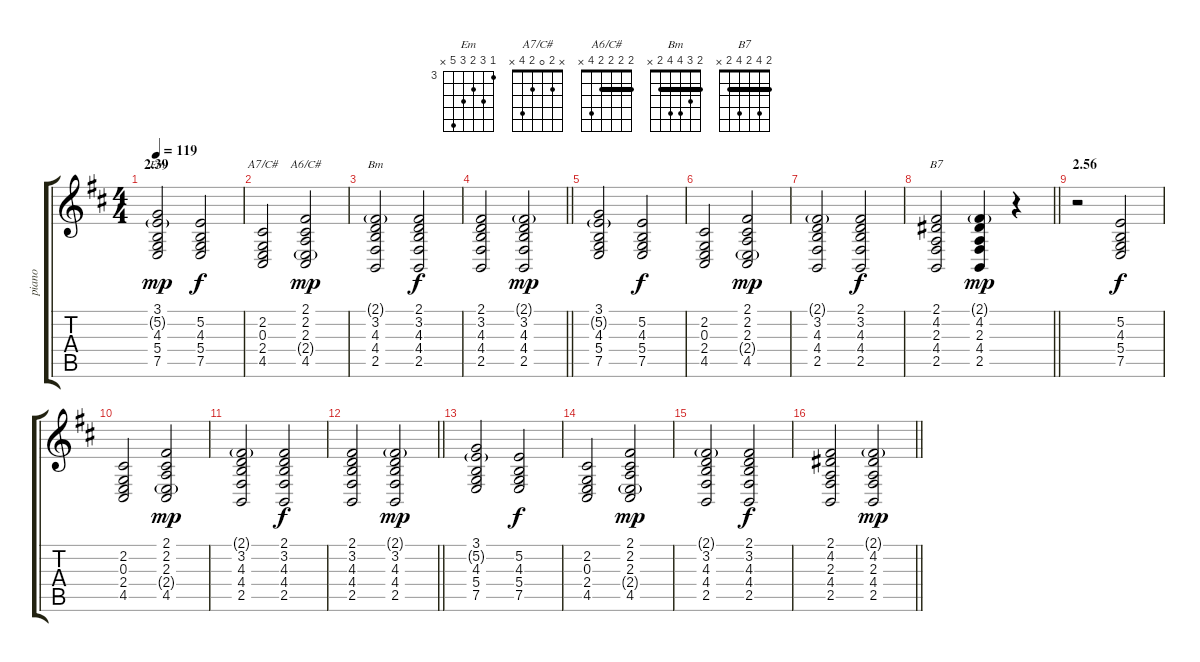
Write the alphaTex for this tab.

\track ("piano" "piano") {instrument electricpiano1}
\staff {score tabs}
\tuning (E4 B3 G3 D3 A2 E2) {hide}
\chord ("Em" 3 5 4 5 7 x) {firstfret 3}
\chord ("A7/C#" x 2 0 2 4 x)
\chord ("A6/C#" 2 2 2 2 4 x) {barre 2}
\chord ("Bm" 2 3 4 4 2 x) {barre 2}
\chord ("B7" 2 4 2 4 2 x) {barre 2}
\ts (4 4)
\section ("" "2.39")
\tempo 119
\clef g2
\ks d
(3.1 5.2{g} 4.3 5.4 7.5).2{ch "Em" dy mp} (5.2 4.3 5.4 7.5).2{dy f} |
(2.2 0.3 2.4 4.5).2{ch "A7/C#"} (2.1 2.2 2.3 2.4{g} 4.5).2{ch "A6/C#" dy mp} |
(2.1{g} 3.2 4.3 4.4 2.5).2{ch "Bm"} (2.1 3.2 4.3 4.4 2.5).2{dy f} |
\barLineRight lightlight
(2.1 3.2 4.3 4.4 2.5).2 (2.1{g} 3.2 4.3 4.4 2.5).2{dy mp} |
(3.1 5.2{g} 4.3 5.4 7.5).2 (5.2 4.3 5.4 7.5).2{dy f} |
(2.2 0.3 2.4 4.5).2 (2.1 2.2 2.3 2.4{g} 4.5).2{dy mp} |
(2.1{g} 3.2 4.3 4.4 2.5).2 (2.1 3.2 4.3 4.4 2.5).2{dy f} |
\barLineRight lightlight
(2.1 4.2 2.3 4.4 2.5).2{ch "B7"} (2.1{g} 4.2 2.3 4.4 2.5).4{dy mp} r.4 |
\section ("" "2.56")
r.2 (5.2 4.3 5.4 7.5).2{dy f} |
(2.2 0.3 2.4 4.5).2 (2.1 2.2 2.3 2.4{g} 4.5).2{dy mp} |
(2.1{g} 3.2 4.3 4.4 2.5).2 (2.1 3.2 4.3 4.4 2.5).2{dy f} |
\barLineRight lightlight
(2.1 3.2 4.3 4.4 2.5).2 (2.1{g} 3.2 4.3 4.4 2.5).2{dy mp} |
(3.1 5.2{g} 4.3 5.4 7.5).2 (5.2 4.3 5.4 7.5).2{dy f} |
(2.2 0.3 2.4 4.5).2 (2.1 2.2 2.3 2.4{g} 4.5).2{dy mp} |
(2.1{g} 3.2 4.3 4.4 2.5).2 (2.1 3.2 4.3 4.4 2.5).2{dy f} |
\barLineRight lightlight
(2.1 4.2 2.3 4.4 2.5).2 (2.1{g} 4.2 2.3 4.4 2.5).2{dy mp}
